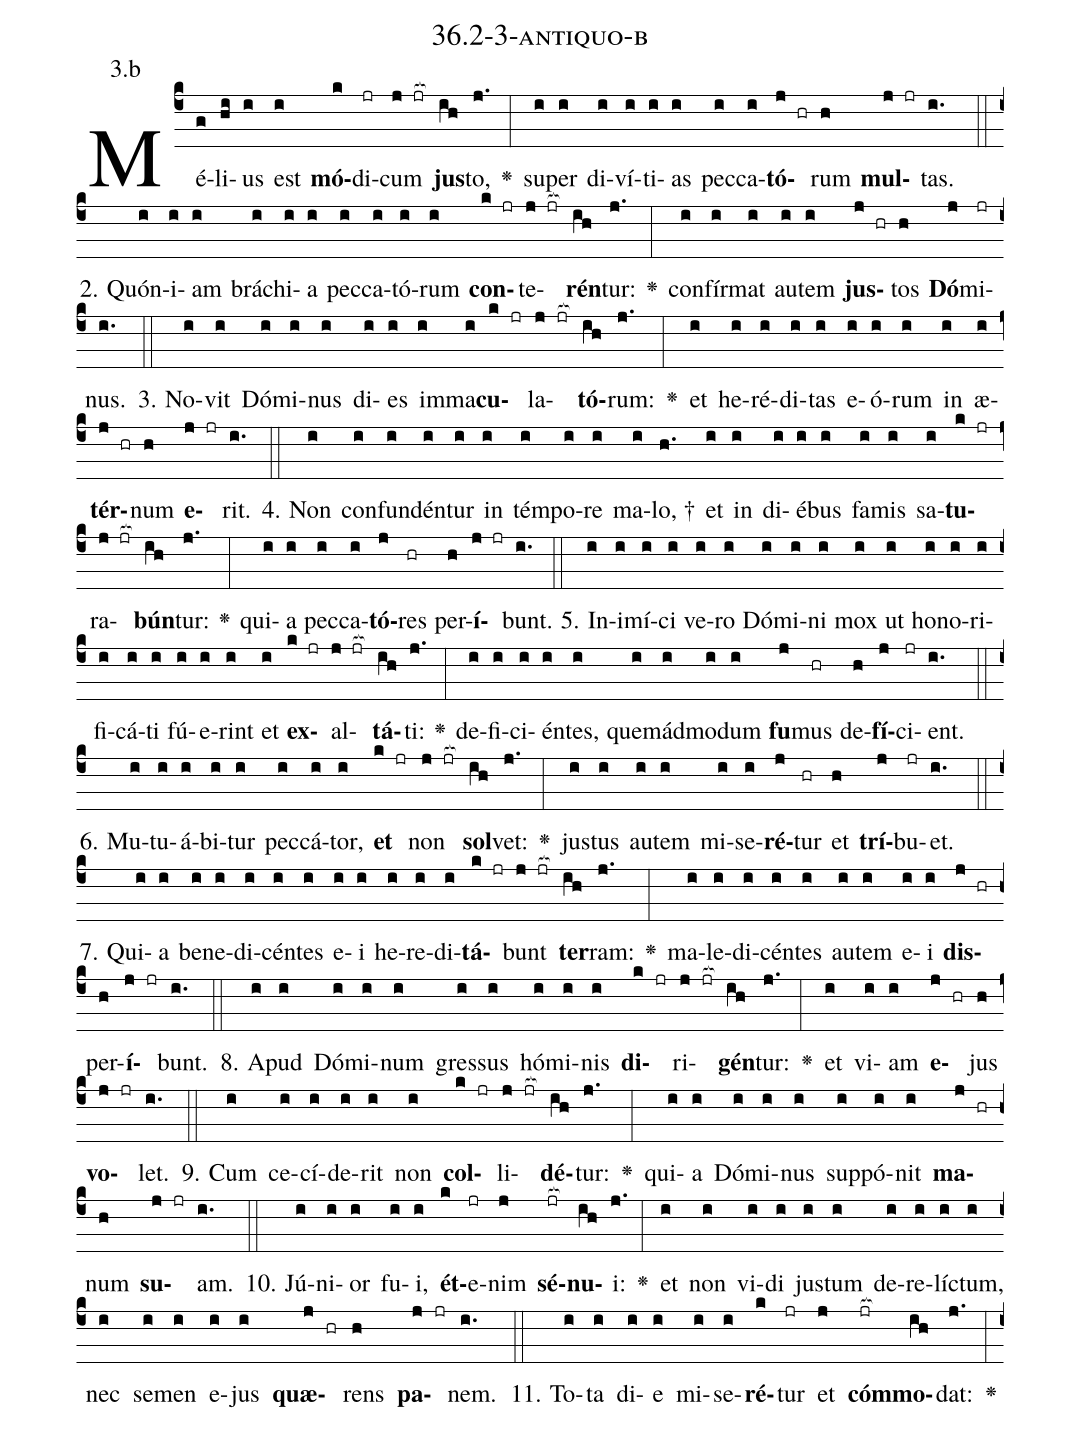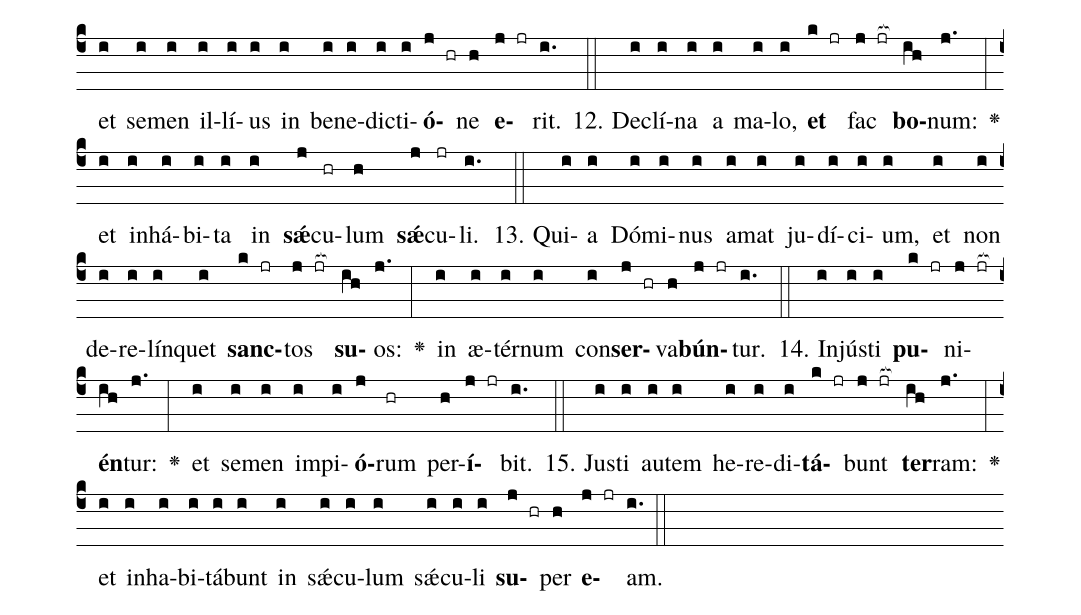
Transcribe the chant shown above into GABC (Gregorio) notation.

name: 36.2-3-antiquo-b;
annotation: 3.b;
%%
(c4)Mé(g)li(hi)us(i) est(i) <b>mó</b>(k)di(jr)cum(j jr[ocb:1{]) <b>jus</b>(ih[ocb:0}])to,(j.) <v>\greheightstar</v>(:) su(i)per(i) di(i)ví(i)ti(i)as(i) pec(i)ca(i)<b>tó</b>(j hr)rum(h) <b>mul</b>(j jr)tas.(i.) (::)
2. Quón(i)i(i)am(i) brá(i)chi(i)a(i) pec(i)ca(i)tó(i)rum(i) <b>con</b>(k jr)te(j jr[ocb:1{])<b>rén</b>(ih[ocb:0}])tur:(j.) <v>\greheightstar</v>(:) con(i)fír(i)mat(i) au(i)tem(i) <b>jus</b>(j hr)tos(h) <b>Dó</b>(j)mi(jr)nus.(i.) (::)
3. No(i)vit(i) Dó(i)mi(i)nus(i) di(i)es(i) im(i)ma(i)<b>cu</b>(k jr)la(j jr[ocb:1{])<b>tó</b>(ih[ocb:0}])rum:(j.) <v>\greheightstar</v>(:) et(i) he(i)ré(i)di(i)tas(i) e(i)ó(i)rum(i) in(i) æ(i)<b>tér</b>(j hr)num(h) <b>e</b>(j jr)rit.(i.) (::)
4. Non(i) con(i)fun(i)dén(i)tur(i) in(i) tém(i)po(i)re(i) ma(i)lo, †(h.) et(i) in(i) di(i)é(i)bus(i) fa(i)mis(i) sa(i)<b>tu</b>(k jr)ra(j jr[ocb:1{])<b>bún</b>(ih[ocb:0}])tur:(j.) <v>\greheightstar</v>(:) qui(i)a(i) pec(i)ca(i)<b>tó</b>(j)res(hr) per(h)<b>í</b>(j jr)bunt.(i.) (::)
5. In(i)i(i)mí(i)ci(i) ve(i)ro(i) Dó(i)mi(i)ni(i) mox(i) ut(i) ho(i)no(i)ri(i)fi(i)cá(i)ti(i) fú(i)e(i)rint(i) et(i) <b>ex</b>(k jr)al(j jr[ocb:1{])<b>tá</b>(ih[ocb:0}])ti:(j.) <v>\greheightstar</v>(:) de(i)fi(i)ci(i)én(i)tes,(i) quem(i)ád(i)mo(i)dum(i) <b>fu</b>(j)mus(hr) de(h)<b>fí</b>(j)ci(jr)ent.(i.) (::)
6. Mu(i)tu(i)á(i)bi(i)tur(i) pec(i)cá(i)tor,(i) <b>et</b>(k jr) non(j jr[ocb:1{]) <b>sol</b>(ih[ocb:0}])vet:(j.) <v>\greheightstar</v>(:) jus(i)tus(i) au(i)tem(i) mi(i)se(i)<b>ré</b>(j)tur(hr) et(h) <b>trí</b>(j)bu(jr)et.(i.) (::)
7. Qui(i)a(i) be(i)ne(i)di(i)cén(i)tes(i) e(i)i(i) he(i)re(i)di(i)<b>tá</b>(k jr)bunt(j jr[ocb:1{]) <b>ter</b>(ih[ocb:0}])ram:(j.) <v>\greheightstar</v>(:) ma(i)le(i)di(i)cén(i)tes(i) au(i)tem(i) e(i)i(i) <b>dis</b>(j hr)per(h)<b>í</b>(j jr)bunt.(i.) (::)
8. A(i)pud(i) Dó(i)mi(i)num(i) gres(i)sus(i) hó(i)mi(i)nis(i) <b>di</b>(k jr)ri(j jr[ocb:1{])<b>gén</b>(ih[ocb:0}])tur:(j.) <v>\greheightstar</v>(:) et(i) vi(i)am(i) <b>e</b>(j hr)jus(h) <b>vo</b>(j jr)let.(i.) (::)
9. Cum(i) ce(i)cí(i)de(i)rit(i) non(i) <b>col</b>(k jr)li(j jr[ocb:1{])<b>dé</b>(ih[ocb:0}])tur:(j.) <v>\greheightstar</v>(:) qui(i)a(i) Dó(i)mi(i)nus(i) sup(i)pó(i)nit(i) <b>ma</b>(j hr)num(h) <b>su</b>(j jr)am.(i.) (::)
10. Jú(i)ni(i)or(i) fu(i)i,(i) <b>ét</b>(k)e(jr)nim(j) <b>sé</b>(jr[ocb:1{])<b>nu</b>(ih[ocb:0}])i:(j.) <v>\greheightstar</v>(:) et(i) non(i) vi(i)di(i) jus(i)tum(i) de(i)re(i)líc(i)tum,(i) nec(i) se(i)men(i) e(i)jus(i) <b>quæ</b>(j hr)rens(h) <b>pa</b>(j jr)nem.(i.) (::)
11. To(i)ta(i) di(i)e(i) mi(i)se(i)<b>ré</b>(k)tur(jr) et(j) <b>cóm</b>(jr[ocb:1{])<b>mo</b>(ih[ocb:0}])dat:(j.) <v>\greheightstar</v>(:) et(i) se(i)men(i) il(i)lí(i)us(i) in(i) be(i)ne(i)dic(i)ti(i)<b>ó</b>(j hr)ne(h) <b>e</b>(j jr)rit.(i.) (::)
12. De(i)clí(i)na(i) a(i) ma(i)lo,(i) <b>et</b>(k jr) fac(j jr[ocb:1{]) <b>bo</b>(ih[ocb:0}])num:(j.) <v>\greheightstar</v>(:) et(i) in(i)há(i)bi(i)ta(i) in(i) <b>sǽ</b>(j)cu(hr)lum(h) <b>sǽ</b>(j)cu(jr)li.(i.) (::)
13. Qui(i)a(i) Dó(i)mi(i)nus(i) a(i)mat(i) ju(i)dí(i)ci(i)um,(i) et(i) non(i) de(i)re(i)lín(i)quet(i) <b>sanc</b>(k jr)tos(j jr[ocb:1{]) <b>su</b>(ih[ocb:0}])os:(j.) <v>\greheightstar</v>(:) in(i) æ(i)tér(i)num(i) con(i)<b>ser</b>(j hr)va(h)<b>bún</b>(j jr)tur.(i.) (::)
14. In(i)jús(i)ti(i) <b>pu</b>(k jr)ni(j jr[ocb:1{])<b>én</b>(ih[ocb:0}])tur:(j.) <v>\greheightstar</v>(:) et(i) se(i)men(i) im(i)pi(i)<b>ó</b>(j)rum(hr) per(h)<b>í</b>(j jr)bit.(i.) (::)
15. Jus(i)ti(i) au(i)tem(i) he(i)re(i)di(i)<b>tá</b>(k jr)bunt(j jr[ocb:1{]) <b>ter</b>(ih[ocb:0}])ram:(j.) <v>\greheightstar</v>(:) et(i) in(i)ha(i)bi(i)tá(i)bunt(i) in(i) sǽ(i)cu(i)lum(i) sǽ(i)cu(i)li(i) <b>su</b>(j hr)per(h) <b>e</b>(j jr)am.(i.) (::)
